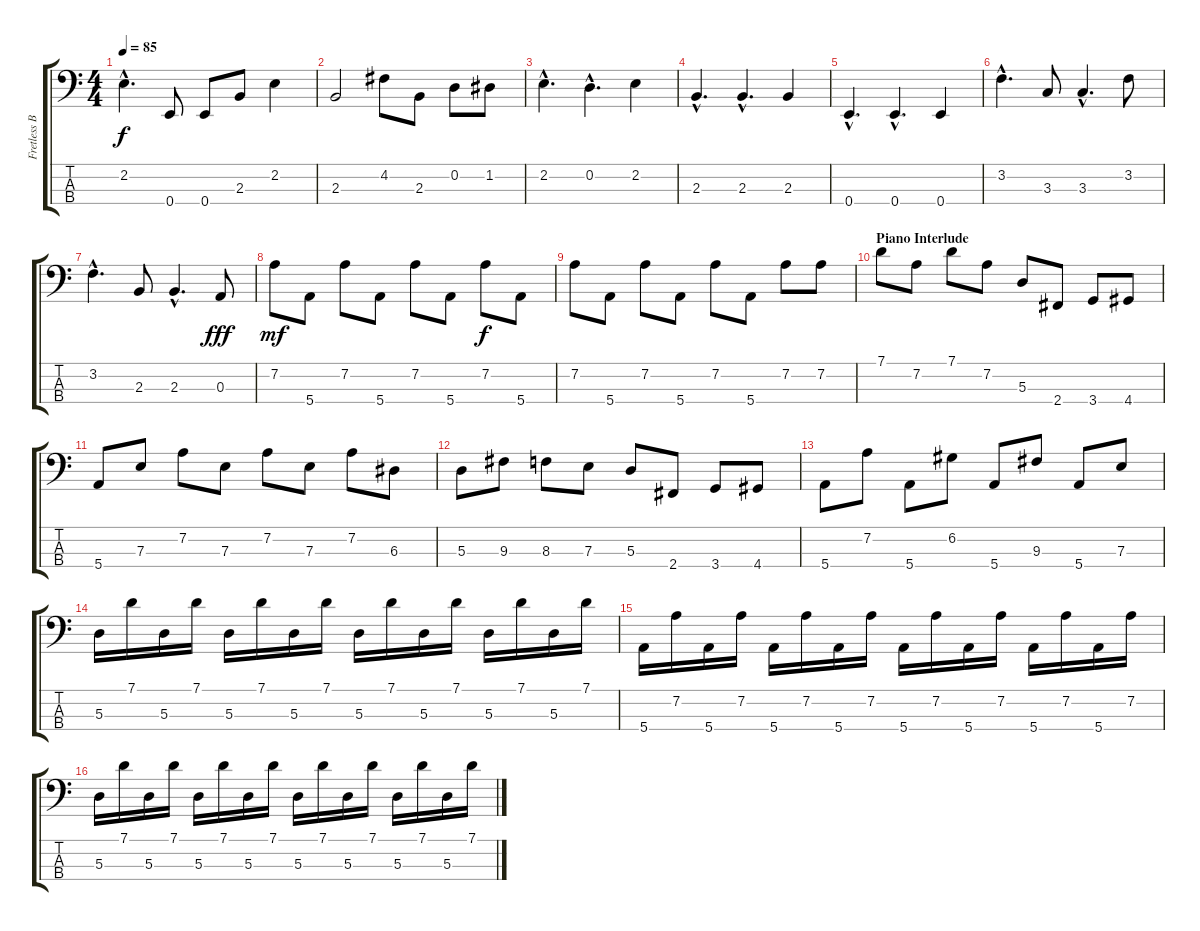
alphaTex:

\track ("Fretless Bass" "Fretless B") {instrument fretlessbass}
\staff {score tabs}
\tuning (G2 D2 A1 E1) {hide}
\ts (4 4)
\tempo 85
\clef f4
\ks c
2.2{hac}.4{d dy f} 0.4.8 0.4.8 2.3.8 2.2.4 |
2.3.2 4.2.8 2.3.8 0.2.8 1.2.8 |
2.2{hac}.4{d} 0.2{hac}.4{d} 2.2.4 |
2.3{hac}.4{d} 2.3{hac}.4{d} 2.3.4 |
0.4{hac}.4{d} 0.4{hac}.4{d} 0.4.4 |
3.2{hac}.4{d} 3.3.8 3.3{hac}.4{d} 3.2.8 |
3.2{hac}.4{d} 2.3.8 2.3{hac}.4{d} 0.3.8{dy fff} |
7.2.8{dy mf} 5.4.8 7.2.8 5.4.8 7.2.8 5.4.8 7.2.8{dy f} 5.4.8 |
7.2.8 5.4.8 7.2.8 5.4.8 7.2.8 5.4.8 7.2.8 7.2.8 |
\section ("" "Piano Interlude")
7.1.8 7.2.8 7.1.8 7.2.8 5.3.8 2.4.8 3.4.8 4.4.8 |
5.4.8 7.3.8 7.2.8 7.3.8 7.2.8 7.3.8 7.2.8 6.3.8 |
5.3.8 9.3.8 8.3.8 7.3.8 5.3.8 2.4.8 3.4.8 4.4.8 |
5.4.8 7.2.8 5.4.8 6.2.8 5.4.8 9.3.8 5.4.8 7.3.8 |
5.3.16 7.1.16 5.3.16 7.1.16 5.3.16 7.1.16 5.3.16 7.1.16 5.3.16 7.1.16 5.3.16 7.1.16 5.3.16 7.1.16 5.3.16 7.1.16 |
5.4.16 7.2.16 5.4.16 7.2.16 5.4.16 7.2.16 5.4.16 7.2.16 5.4.16 7.2.16 5.4.16 7.2.16 5.4.16 7.2.16 5.4.16 7.2.16 |
5.3.16 7.1.16 5.3.16 7.1.16 5.3.16 7.1.16 5.3.16 7.1.16 5.3.16 7.1.16 5.3.16 7.1.16 5.3.16 7.1.16 5.3.16 7.1.16
